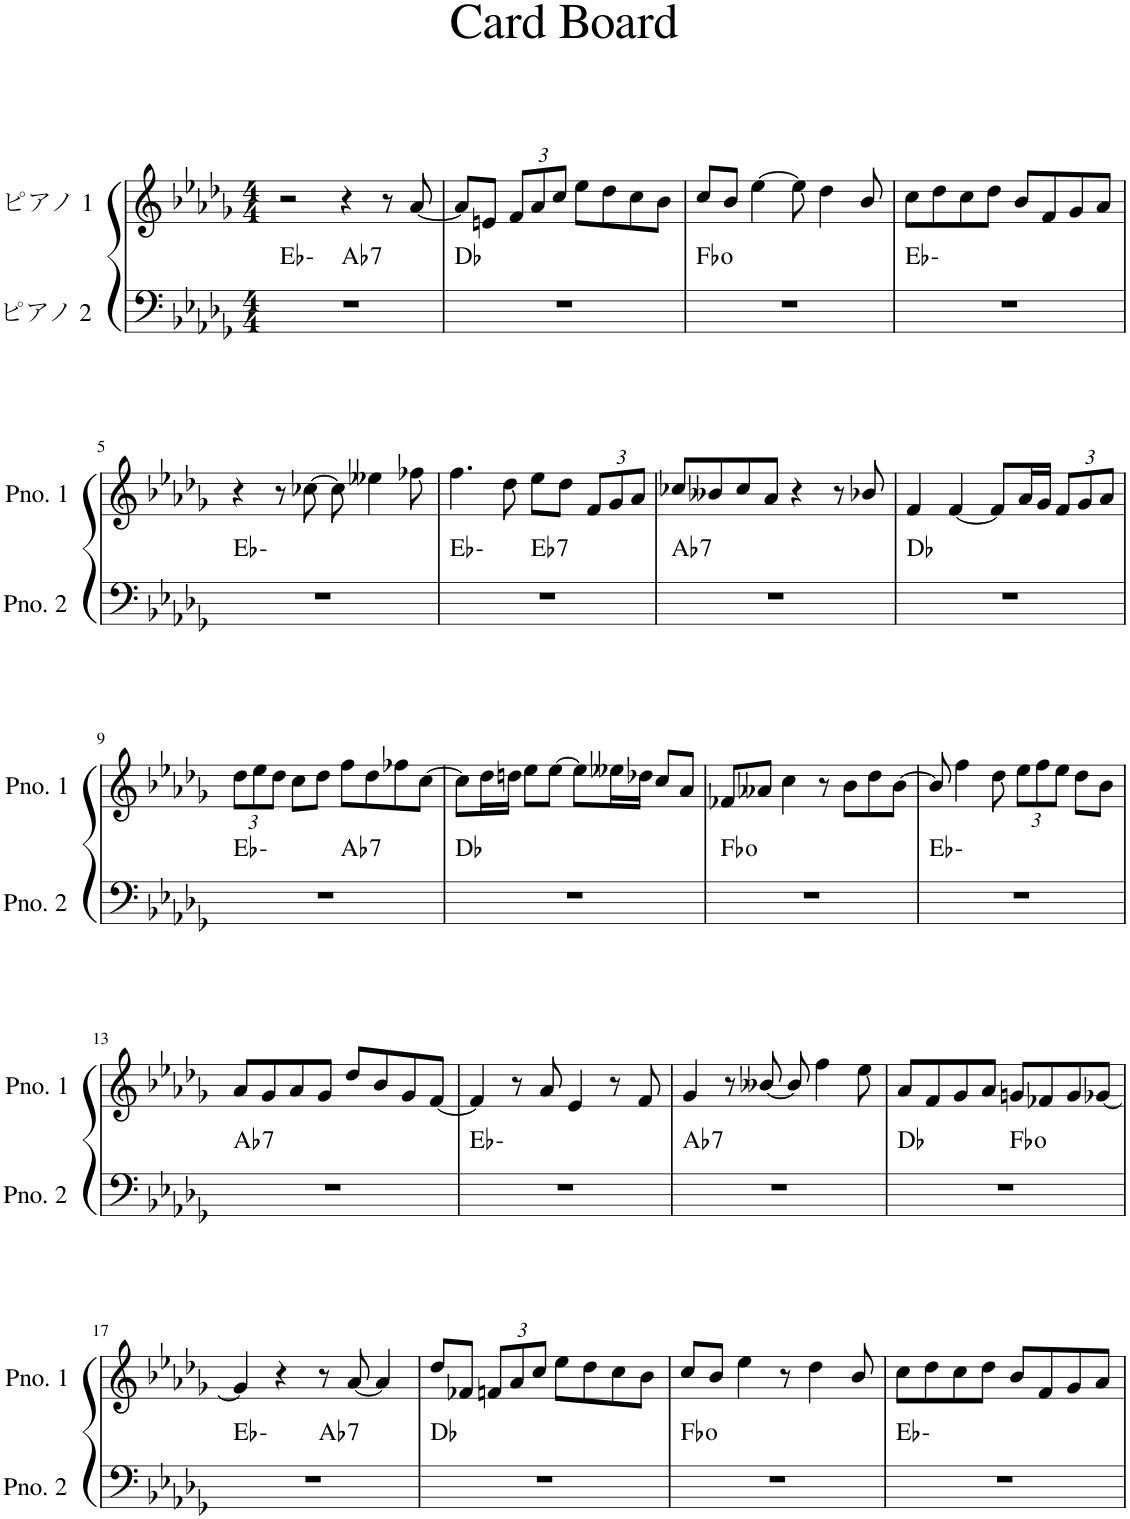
**kern	**harte	**kern
*part2	*part2	*part1
*staff2	*	*staff1
*I"ピアノ 2	*	*I"ピアノ 1
*clefF4	*	*clefG2
*k[b-e-a-d-g-]	*	*k[b-e-a-d-g-]
*M4/4	*	*M4/4
=1	=1	=1
*^	*	*
1r	2ryy	Eb:min	2r
!	!	!LO:H:kt=7	!
.	2ryy	Ab:7	4r
.	.	.	8r
.	.	.	[8a-/
*v	*v	*	*
=2	=2	=2
1r	Db:maj	8a-/L]
.	.	8en/J
*	*	*Xbrackettup
.	.	12f/L
.	.	12a-/
.	.	12cc/J
.	.	8ee-\L
.	.	8dd-\
.	.	8cc\
.	.	8b-\J
=3	=3	=3
1r	Fb:dim	8cc/L
.	.	8b-/J
.	.	[4ee-\
.	.	8ee-\]
.	.	4dd-\
.	.	8b-/
=4	=4	=4
1r	Eb:min	8cc\L
.	.	8dd-\
.	.	8cc\
.	.	8dd-\J
.	.	8b-/L
.	.	8f/
.	.	8g-/
.	.	8a-/J
!!LO:LB:g=z
=5	=5	=5
1r	Eb:min	4r
.	.	8r
.	.	[8cc-X\
.	.	8cc-\]
.	.	4ee--X\
.	.	8ff-X\
=6	=6	=6
*^	*	*
1r	2ryy	Eb:min	4.ff\
.	.	.	8dd-\
!	!	!LO:H:kt=7	!
.	2ryy	Eb:7	8ee-\L
.	.	.	8dd-\J
.	.	.	12f/L
.	.	.	12g-/
.	.	.	12a-/J
=7	=7	=7	=7
!	!	!LO:H:kt=7	!
*v	*v	*	*
1r	Ab:7	8cc-X/L
.	.	8b--X/
.	.	8cc-/
.	.	8a-/J
.	.	4r
.	.	8r
.	.	8b-X/
=8	=8	=8
1r	Db:maj	4f/
.	.	[4f/
.	.	8f/L]
.	.	16a-/L
.	.	16g-/JJ
.	.	12f/L
.	.	12g-/
.	.	12a-/J
!!LO:LB:g=z
=9	=9	=9
*^	*	*
1r	2ryy	Eb:min	12dd-\L
.	.	.	12ee-\
.	.	.	12dd-\J
.	.	.	8cc\L
.	.	.	8dd-\J
!	!	!LO:H:kt=7	!
.	2ryy	Ab:7	8ff\L
.	.	.	8dd-\
.	.	.	8ff-X\
.	.	.	[8cc\J
*v	*v	*	*
=10	=10	=10
1r	Db:maj	8cc\L]
.	.	16dd-\L
.	.	16ddn\JJ
.	.	8ee-\L
.	.	[8ee-\J
.	.	8ee-\L]
.	.	16ee--X\L
.	.	16dd-X\JJ
.	.	8cc/L
.	.	8a-/J
=11	=11	=11
1r	Fb:dim	8f-X/L
.	.	8a--X/J
.	.	4cc\
.	.	8r
.	.	8b-\L
.	.	8dd-\
.	.	[8b-\J
=12	=12	=12
1r	Eb:min	8b-/]
.	.	4ff\
.	.	8dd-\
.	.	12ee-\L
.	.	12ff\
.	.	12ee-\J
.	.	8dd-\L
.	.	8b-\J
!!LO:LB:g=z
=13	=13	=13
!	!LO:H:kt=7	!
1r	Ab:7	8a-/L
.	.	8g-/
.	.	8a-/
.	.	8g-/J
.	.	8dd-/L
.	.	8b-/
.	.	8g-/
.	.	[8f/J
=14	=14	=14
1r	Eb:min	4f/]
.	.	8r
.	.	8a-/
.	.	4e-/
.	.	8r
.	.	8f/
=15	=15	=15
!	!LO:H:kt=7	!
1r	Ab:7	4g-/
.	.	8r
.	.	[8b--X/
.	.	8b--/]
.	.	4ff\
.	.	8ee-\
=16	=16	=16
*^	*	*
1r	2ryy	Db:maj	8a-/L
.	.	.	8f/
.	.	.	8g-/
.	.	.	8a-/J
.	2ryy	Fb:dim	8gn/L
.	.	.	8f-X/
.	.	.	8g/
.	.	.	[8g-X/J
!!LO:LB:g=z
=17	=17	=17	=17
1r	2ryy	Eb:min	4g-/]
.	.	.	4r
!	!	!LO:H:kt=7	!
.	2ryy	Ab:7	8r
.	.	.	[8a-/
.	.	.	4a-/]
*v	*v	*	*
=18	=18	=18
1r	Db:maj	8dd-/L
.	.	8f-X/J
.	.	12fn/L
.	.	12a-/
.	.	12cc/J
.	.	8ee-\L
.	.	8dd-\
.	.	8cc\
.	.	8b-\J
=19	=19	=19
1r	Fb:dim	8cc/L
.	.	8b-/J
.	.	4ee-\
.	.	8r
.	.	4dd-\
.	.	8b-/
=20	=20	=20
1r	Eb:min	8cc\L
.	.	8dd-\
.	.	8cc\
.	.	8dd-\J
.	.	8b-/L
.	.	8f/
.	.	8g-/
.	.	8a-/J
=	=	=
*-	*-	*-
